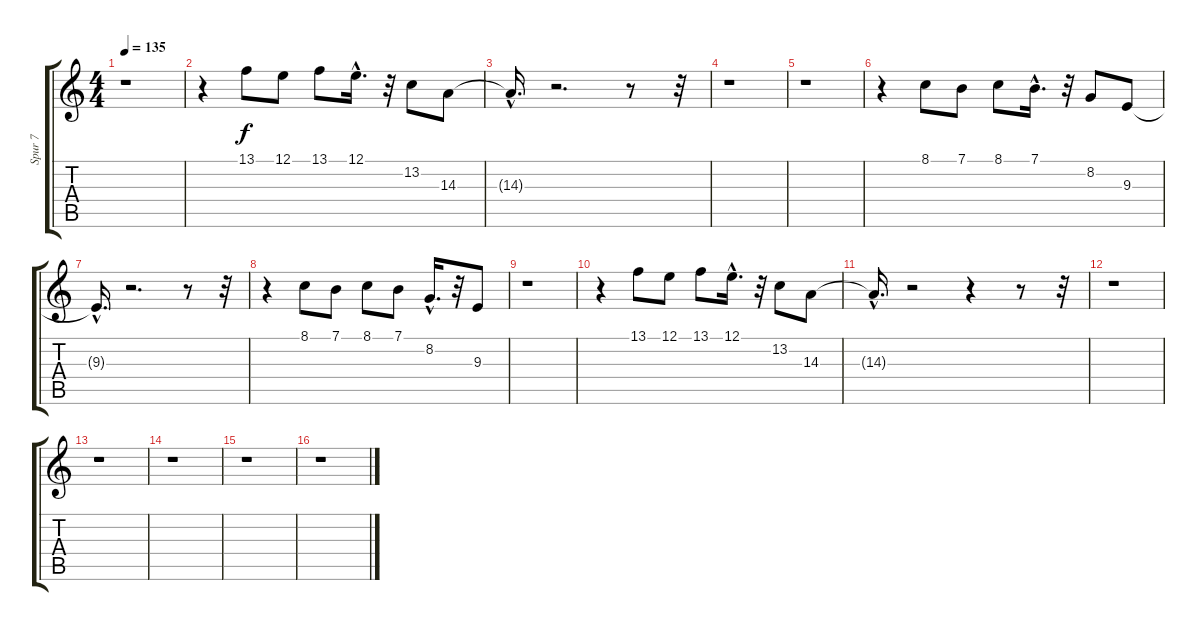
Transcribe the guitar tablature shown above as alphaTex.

\track ("Spur 7" "Spur 7") {instrument fx5brightness}
\staff {score tabs}
\tuning (E4 B3 G3 D3 A2 E2) {hide}
\ts (4 4)
\tempo 135
\clef g2
\ks c
r.1{dy f} |
r.4 13.1.8 12.1.8 13.1.8 12.1{hac}.16{d} r.32 13.2.8 14.3.8 |
14.3{hac t}.16{d} r.2{d} r.8 r.32 |
r.1 |
r.1 |
r.4 8.1.8 7.1.8 8.1.8 7.1{hac}.16{d} r.32 8.2.8 9.3.8 |
9.3{hac t}.16{d} r.2{d} r.8 r.32 |
r.4 8.1.8 7.1.8 8.1.8 7.1.8 8.2{hac}.16{d} r.32 9.3.8 |
r.1 |
r.4 13.1.8 12.1.8 13.1.8 12.1{hac}.16{d} r.32 13.2.8 14.3.8 |
14.3{hac t}.16{d} r.2 r.4 r.8 r.32 |
r.1 |
r.1 |
r.1 |
r.1 |
r.1
